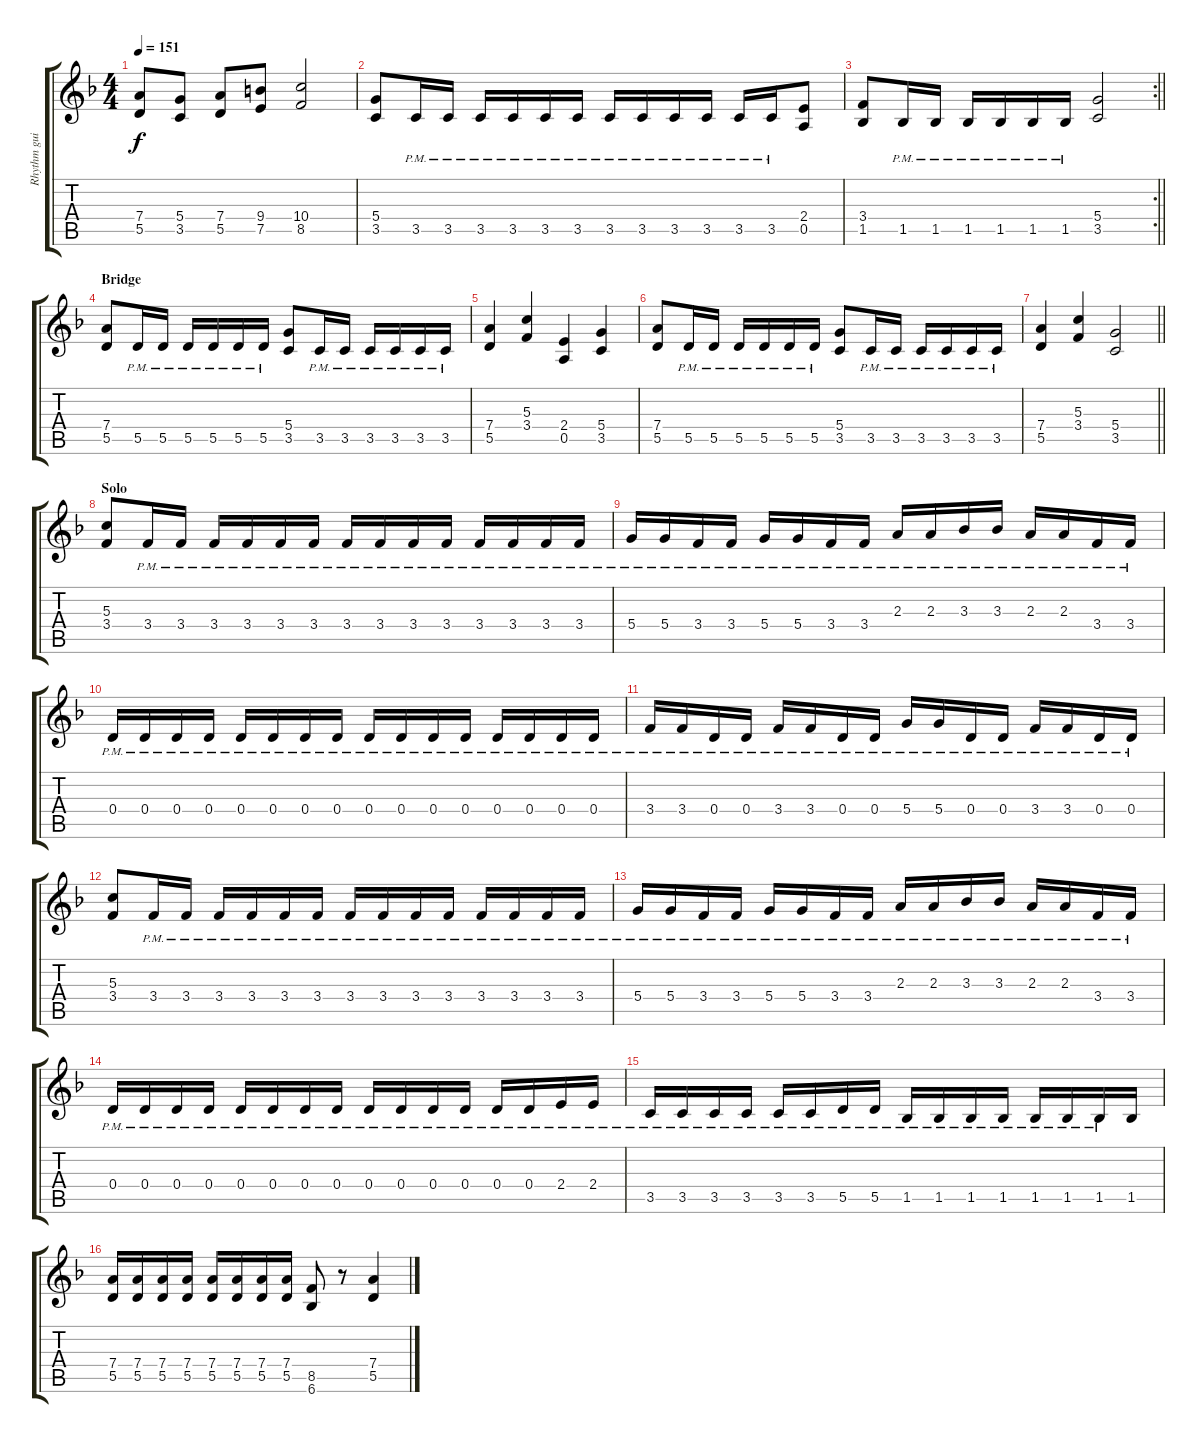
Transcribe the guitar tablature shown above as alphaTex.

\track ("Rhythm guitar" "Rhythm gui") {instrument distortionguitar}
\staff {score tabs}
\tuning (E4 B3 G3 D3 A2 E2) {hide}
\ts (4 4)
\tempo 151
\clef g2
\ks dminor
(7.4 5.5).8{dy f} (5.4 3.5).8 (7.4 5.5).8 (9.4 7.5).8 (10.4 8.5).2 |
(5.4 3.5).8 3.5{pm}.16 3.5{pm}.16 3.5{pm}.16 3.5{pm}.16 3.5{pm}.16 3.5{pm}.16 3.5{pm}.16 3.5{pm}.16 3.5{pm}.16 3.5{pm}.16 3.5{pm}.16 3.5{pm}.16 (2.4 0.5).8 |
\rc 2
\barLineRight lightlight
(3.4 1.5).8 1.5{pm}.16 1.5{pm}.16 1.5{pm}.16 1.5{pm}.16 1.5{pm}.16 1.5{pm}.16 (5.4 3.5).2 |
\section ("" "Bridge")
(7.4 5.5).8 5.5{pm}.16 5.5{pm}.16 5.5{pm}.16 5.5{pm}.16 5.5{pm}.16 5.5{pm}.16 (5.4 3.5).8 3.5{pm}.16 3.5{pm}.16 3.5{pm}.16 3.5{pm}.16 3.5{pm}.16 3.5{pm}.16 |
(7.4 5.5).4 (5.3 3.4).4 (2.4 0.5).4 (5.4 3.5).4 |
(7.4 5.5).8 5.5{pm}.16 5.5{pm}.16 5.5{pm}.16 5.5{pm}.16 5.5{pm}.16 5.5{pm}.16 (5.4 3.5).8 3.5{pm}.16 3.5{pm}.16 3.5{pm}.16 3.5{pm}.16 3.5{pm}.16 3.5{pm}.16 |
\barLineRight lightlight
(7.4 5.5).4 (5.3 3.4).4 (5.4 3.5).2 |
\section ("" "Solo")
(5.3 3.4).8 3.4{pm}.16 3.4{pm}.16 3.4{pm}.16 3.4{pm}.16 3.4{pm}.16 3.4{pm}.16 3.4{pm}.16 3.4{pm}.16 3.4{pm}.16 3.4{pm}.16 3.4{pm}.16 3.4{pm}.16 3.4{pm}.16 3.4{pm}.16 |
5.4{pm}.16 5.4{pm}.16 3.4{pm}.16 3.4{pm}.16 5.4{pm}.16 5.4{pm}.16 3.4{pm}.16 3.4{pm}.16 2.3{pm}.16 2.3{pm}.16 3.3{pm}.16 3.3{pm}.16 2.3{pm}.16 2.3{pm}.16 3.4{pm}.16 3.4{pm}.16 |
0.4{pm}.16 0.4{pm}.16 0.4{pm}.16 0.4{pm}.16 0.4{pm}.16 0.4{pm}.16 0.4{pm}.16 0.4{pm}.16 0.4{pm}.16 0.4{pm}.16 0.4{pm}.16 0.4{pm}.16 0.4{pm}.16 0.4{pm}.16 0.4{pm}.16 0.4{pm}.16 |
3.4{pm}.16 3.4{pm}.16 0.4{pm}.16 0.4{pm}.16 3.4{pm}.16 3.4{pm}.16 0.4{pm}.16 0.4{pm}.16 5.4{pm}.16 5.4{pm}.16 0.4{pm}.16 0.4{pm}.16 3.4{pm}.16 3.4{pm}.16 0.4{pm}.16 0.4{pm}.16 |
(5.3 3.4).8 3.4{pm}.16 3.4{pm}.16 3.4{pm}.16 3.4{pm}.16 3.4{pm}.16 3.4{pm}.16 3.4{pm}.16 3.4{pm}.16 3.4{pm}.16 3.4{pm}.16 3.4{pm}.16 3.4{pm}.16 3.4{pm}.16 3.4{pm}.16 |
5.4{pm}.16 5.4{pm}.16 3.4{pm}.16 3.4{pm}.16 5.4{pm}.16 5.4{pm}.16 3.4{pm}.16 3.4{pm}.16 2.3{pm}.16 2.3{pm}.16 3.3{pm}.16 3.3{pm}.16 2.3{pm}.16 2.3{pm}.16 3.4{pm}.16 3.4{pm}.16 |
0.4{pm}.16 0.4{pm}.16 0.4{pm}.16 0.4{pm}.16 0.4{pm}.16 0.4{pm}.16 0.4{pm}.16 0.4{pm}.16 0.4{pm}.16 0.4{pm}.16 0.4{pm}.16 0.4{pm}.16 0.4{pm}.16 0.4{pm}.16 2.4{pm}.16 2.4{pm}.16 |
3.5{pm}.16 3.5{pm}.16 3.5{pm}.16 3.5{pm}.16 3.5{pm}.16 3.5{pm}.16 5.5{pm}.16 5.5{pm}.16 1.5{pm}.16 1.5{pm}.16 1.5{pm}.16 1.5{pm}.16 1.5{pm}.16 1.5{pm}.16 1.5{pm}.16 1.5.16 |
(7.4 5.5).16 (7.4 5.5).16 (7.4 5.5).16 (7.4 5.5).16 (7.4 5.5).16 (7.4 5.5).16 (7.4 5.5).16 (7.4 5.5).16 (8.5 6.6).8 r.8 (7.4 5.5).4
